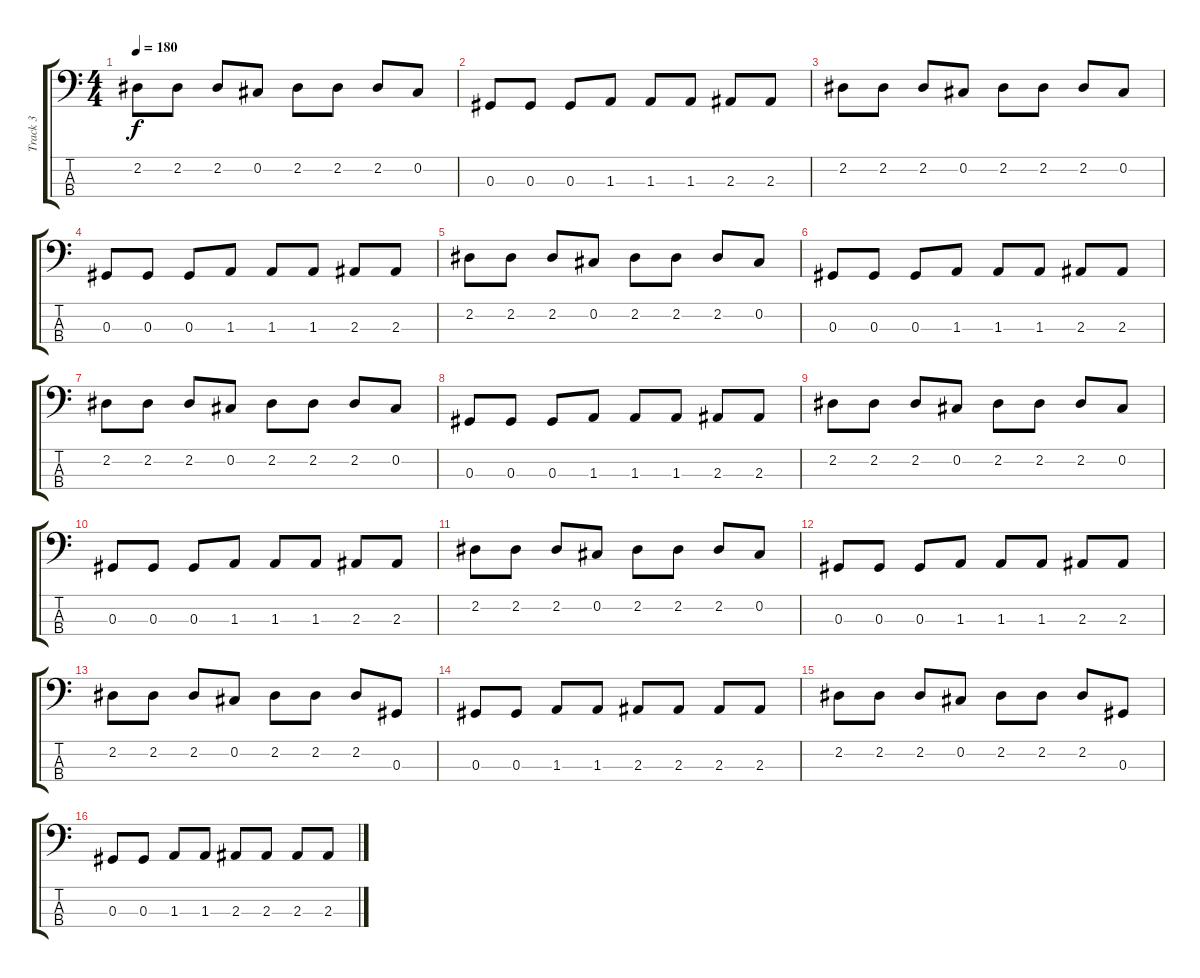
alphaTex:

\track ("Track 3" "Track 3") {instrument electricbasspick}
\staff {score tabs}
\tuning (Gb2 Db2 Ab1 Eb1) {hide}
\ts (4 4)
\tempo 180
\clef f4
\ks c
2.2.8{dy f} 2.2.8 2.2.8 0.2.8 2.2.8 2.2.8 2.2.8 0.2.8 |
0.3.8 0.3.8 0.3.8 1.3.8 1.3.8 1.3.8 2.3.8 2.3.8 |
2.2.8 2.2.8 2.2.8 0.2.8 2.2.8 2.2.8 2.2.8 0.2.8 |
0.3.8 0.3.8 0.3.8 1.3.8 1.3.8 1.3.8 2.3.8 2.3.8 |
2.2.8 2.2.8 2.2.8 0.2.8 2.2.8 2.2.8 2.2.8 0.2.8 |
0.3.8 0.3.8 0.3.8 1.3.8 1.3.8 1.3.8 2.3.8 2.3.8 |
2.2.8 2.2.8 2.2.8 0.2.8 2.2.8 2.2.8 2.2.8 0.2.8 |
0.3.8 0.3.8 0.3.8 1.3.8 1.3.8 1.3.8 2.3.8 2.3.8 |
2.2.8 2.2.8 2.2.8 0.2.8 2.2.8 2.2.8 2.2.8 0.2.8 |
0.3.8 0.3.8 0.3.8 1.3.8 1.3.8 1.3.8 2.3.8 2.3.8 |
2.2.8 2.2.8 2.2.8 0.2.8 2.2.8 2.2.8 2.2.8 0.2.8 |
0.3.8 0.3.8 0.3.8 1.3.8 1.3.8 1.3.8 2.3.8 2.3.8 |
2.2.8 2.2.8 2.2.8 0.2.8 2.2.8 2.2.8 2.2.8 0.3.8 |
0.3.8 0.3.8 1.3.8 1.3.8 2.3.8 2.3.8 2.3.8 2.3.8 |
2.2.8 2.2.8 2.2.8 0.2.8 2.2.8 2.2.8 2.2.8 0.3.8 |
0.3.8 0.3.8 1.3.8 1.3.8 2.3.8 2.3.8 2.3.8 2.3.8
